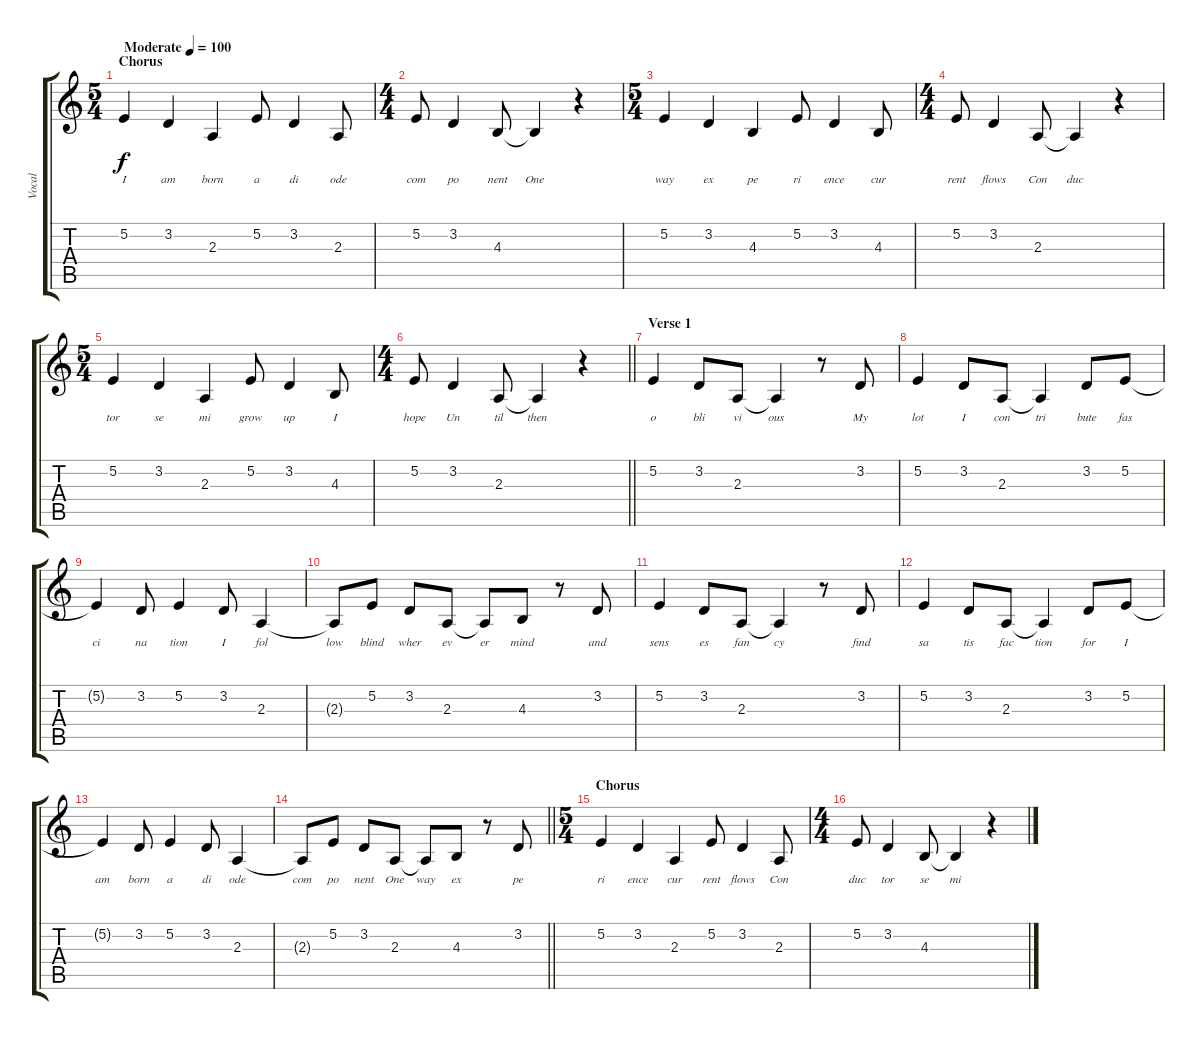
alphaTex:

\track ("Vocal" "Vocal") {instrument acousticgrandpiano}
\staff {score tabs}
\tuning (E4 B3 G3 D3 A2 E2) {hide}
\ts (5 4)
\section ("" "Chorus")
\tempo (100 "Moderate")
\clef g2
\ks c
5.2.4{lyrics (0 "I") lyrics (1 "") lyrics (2 "") lyrics (3 "") lyrics (4 "") dy f instrument acousticgrandpiano} 3.2.4{lyrics (0 "am") lyrics (1 "") lyrics (2 "") lyrics (3 "") lyrics (4 "")} 2.3.4{lyrics (0 "born") lyrics (1 "") lyrics (2 "") lyrics (3 "") lyrics (4 "")} 5.2.8{lyrics (0 "a") lyrics (1 "") lyrics (2 "") lyrics (3 "") lyrics (4 "")} 3.2.4{lyrics (0 "di") lyrics (1 "") lyrics (2 "") lyrics (3 "") lyrics (4 "")} 2.3.8{lyrics (0 "ode") lyrics (1 "") lyrics (2 "") lyrics (3 "") lyrics (4 "")} |
\ts (4 4)
5.2.8{lyrics (0 "com") lyrics (1 "") lyrics (2 "") lyrics (3 "") lyrics (4 "")} 3.2.4{lyrics (0 "po") lyrics (1 "") lyrics (2 "") lyrics (3 "") lyrics (4 "")} 4.3.8{lyrics (0 "nent") lyrics (1 "") lyrics (2 "") lyrics (3 "") lyrics (4 "")} 4.3{t}.4{lyrics (0 "One") lyrics (1 "") lyrics (2 "") lyrics (3 "") lyrics (4 "")} r.4 |
\ts (5 4)
5.2.4{lyrics (0 "way") lyrics (1 "") lyrics (2 "") lyrics (3 "") lyrics (4 "")} 3.2.4{lyrics (0 "ex") lyrics (1 "") lyrics (2 "") lyrics (3 "") lyrics (4 "")} 4.3.4{lyrics (0 "pe") lyrics (1 "") lyrics (2 "") lyrics (3 "") lyrics (4 "")} 5.2.8{lyrics (0 "ri") lyrics (1 "") lyrics (2 "") lyrics (3 "") lyrics (4 "")} 3.2.4{lyrics (0 "ence") lyrics (1 "") lyrics (2 "") lyrics (3 "") lyrics (4 "")} 4.3.8{lyrics (0 "cur") lyrics (1 "") lyrics (2 "") lyrics (3 "") lyrics (4 "")} |
\ts (4 4)
5.2.8{lyrics (0 "rent") lyrics (1 "") lyrics (2 "") lyrics (3 "") lyrics (4 "")} 3.2.4{lyrics (0 "flows") lyrics (1 "") lyrics (2 "") lyrics (3 "") lyrics (4 "")} 2.3.8{lyrics (0 "Con") lyrics (1 "") lyrics (2 "") lyrics (3 "") lyrics (4 "")} 2.3{t}.4{lyrics (0 "duc") lyrics (1 "") lyrics (2 "") lyrics (3 "") lyrics (4 "")} r.4 |
\ts (5 4)
5.2.4{lyrics (0 "tor") lyrics (1 "") lyrics (2 "") lyrics (3 "") lyrics (4 "")} 3.2.4{lyrics (0 "se") lyrics (1 "") lyrics (2 "") lyrics (3 "") lyrics (4 "")} 2.3.4{lyrics (0 "mi") lyrics (1 "") lyrics (2 "") lyrics (3 "") lyrics (4 "")} 5.2.8{lyrics (0 "grow") lyrics (1 "") lyrics (2 "") lyrics (3 "") lyrics (4 "")} 3.2.4{lyrics (0 "up") lyrics (1 "") lyrics (2 "") lyrics (3 "") lyrics (4 "")} 4.3.8{lyrics (0 "I") lyrics (1 "") lyrics (2 "") lyrics (3 "") lyrics (4 "")} |
\ts (4 4)
\barLineRight lightlight
5.2.8{lyrics (0 "hope") lyrics (1 "") lyrics (2 "") lyrics (3 "") lyrics (4 "")} 3.2.4{lyrics (0 "Un") lyrics (1 "") lyrics (2 "") lyrics (3 "") lyrics (4 "")} 2.3.8{lyrics (0 "til") lyrics (1 "") lyrics (2 "") lyrics (3 "") lyrics (4 "")} 2.3{t}.4{lyrics (0 "then") lyrics (1 "") lyrics (2 "") lyrics (3 "") lyrics (4 "")} r.4 |
\section ("" "Verse 1")
5.2.4{lyrics (0 "o") lyrics (1 "") lyrics (2 "") lyrics (3 "") lyrics (4 "")} 3.2.8{lyrics (0 "bli") lyrics (1 "") lyrics (2 "") lyrics (3 "") lyrics (4 "")} 2.3.8{lyrics (0 "vi") lyrics (1 "") lyrics (2 "") lyrics (3 "") lyrics (4 "")} 2.3{t}.4{lyrics (0 "ous") lyrics (1 "") lyrics (2 "") lyrics (3 "") lyrics (4 "")} r.8 3.2.8{lyrics (0 "My") lyrics (1 "") lyrics (2 "") lyrics (3 "") lyrics (4 "")} |
5.2.4{lyrics (0 "lot") lyrics (1 "") lyrics (2 "") lyrics (3 "") lyrics (4 "")} 3.2.8{lyrics (0 "I") lyrics (1 "") lyrics (2 "") lyrics (3 "") lyrics (4 "")} 2.3.8{lyrics (0 "con") lyrics (1 "") lyrics (2 "") lyrics (3 "") lyrics (4 "")} 2.3{t}.4{lyrics (0 "tri") lyrics (1 "") lyrics (2 "") lyrics (3 "") lyrics (4 "")} 3.2.8{lyrics (0 "bute") lyrics (1 "") lyrics (2 "") lyrics (3 "") lyrics (4 "")} 5.2.8{lyrics (0 "fas") lyrics (1 "") lyrics (2 "") lyrics (3 "") lyrics (4 "")} |
5.2{t}.4{lyrics (0 "ci") lyrics (1 "") lyrics (2 "") lyrics (3 "") lyrics (4 "")} 3.2.8{lyrics (0 "na") lyrics (1 "") lyrics (2 "") lyrics (3 "") lyrics (4 "")} 5.2.4{lyrics (0 "tion") lyrics (1 "") lyrics (2 "") lyrics (3 "") lyrics (4 "")} 3.2.8{lyrics (0 "I") lyrics (1 "") lyrics (2 "") lyrics (3 "") lyrics (4 "")} 2.3.4{lyrics (0 "fol") lyrics (1 "") lyrics (2 "") lyrics (3 "") lyrics (4 "")} |
2.3{t}.8{lyrics (0 "low") lyrics (1 "") lyrics (2 "") lyrics (3 "") lyrics (4 "")} 5.2.8{lyrics (0 "blind") lyrics (1 "") lyrics (2 "") lyrics (3 "") lyrics (4 "")} 3.2.8{lyrics (0 "wher") lyrics (1 "") lyrics (2 "") lyrics (3 "") lyrics (4 "")} 2.3.8{lyrics (0 "ev") lyrics (1 "") lyrics (2 "") lyrics (3 "") lyrics (4 "")} 2.3{t}.8{lyrics (0 "er") lyrics (1 "") lyrics (2 "") lyrics (3 "") lyrics (4 "")} 4.3.8{lyrics (0 "mind") lyrics (1 "") lyrics (2 "") lyrics (3 "") lyrics (4 "")} r.8 3.2.8{lyrics (0 "and") lyrics (1 "") lyrics (2 "") lyrics (3 "") lyrics (4 "")} |
5.2.4{lyrics (0 "sens") lyrics (1 "") lyrics (2 "") lyrics (3 "") lyrics (4 "")} 3.2.8{lyrics (0 "es") lyrics (1 "") lyrics (2 "") lyrics (3 "") lyrics (4 "")} 2.3.8{lyrics (0 "fan") lyrics (1 "") lyrics (2 "") lyrics (3 "") lyrics (4 "")} 2.3{t}.4{lyrics (0 "cy") lyrics (1 "") lyrics (2 "") lyrics (3 "") lyrics (4 "")} r.8 3.2.8{lyrics (0 "find") lyrics (1 "") lyrics (2 "") lyrics (3 "") lyrics (4 "")} |
5.2.4{lyrics (0 "sa") lyrics (1 "") lyrics (2 "") lyrics (3 "") lyrics (4 "")} 3.2.8{lyrics (0 "tis") lyrics (1 "") lyrics (2 "") lyrics (3 "") lyrics (4 "")} 2.3.8{lyrics (0 "fac") lyrics (1 "") lyrics (2 "") lyrics (3 "") lyrics (4 "")} 2.3{t}.4{lyrics (0 "tion") lyrics (1 "") lyrics (2 "") lyrics (3 "") lyrics (4 "")} 3.2.8{lyrics (0 "for") lyrics (1 "") lyrics (2 "") lyrics (3 "") lyrics (4 "")} 5.2.8{lyrics (0 "I") lyrics (1 "") lyrics (2 "") lyrics (3 "") lyrics (4 "")} |
5.2{t}.4{lyrics (0 "am") lyrics (1 "") lyrics (2 "") lyrics (3 "") lyrics (4 "")} 3.2.8{lyrics (0 "born") lyrics (1 "") lyrics (2 "") lyrics (3 "") lyrics (4 "")} 5.2.4{lyrics (0 "a") lyrics (1 "") lyrics (2 "") lyrics (3 "") lyrics (4 "")} 3.2.8{lyrics (0 "di") lyrics (1 "") lyrics (2 "") lyrics (3 "") lyrics (4 "")} 2.3.4{lyrics (0 "ode") lyrics (1 "") lyrics (2 "") lyrics (3 "") lyrics (4 "")} |
\barLineRight lightlight
2.3{t}.8{lyrics (0 "com") lyrics (1 "") lyrics (2 "") lyrics (3 "") lyrics (4 "")} 5.2.8{lyrics (0 "po") lyrics (1 "") lyrics (2 "") lyrics (3 "") lyrics (4 "")} 3.2.8{lyrics (0 "nent") lyrics (1 "") lyrics (2 "") lyrics (3 "") lyrics (4 "")} 2.3.8{lyrics (0 "One") lyrics (1 "") lyrics (2 "") lyrics (3 "") lyrics (4 "")} 2.3{t}.8{lyrics (0 "way") lyrics (1 "") lyrics (2 "") lyrics (3 "") lyrics (4 "")} 4.3.8{lyrics (0 "ex") lyrics (1 "") lyrics (2 "") lyrics (3 "") lyrics (4 "")} r.8 3.2.8{lyrics (0 "pe") lyrics (1 "") lyrics (2 "") lyrics (3 "") lyrics (4 "")} |
\ts (5 4)
\section ("" "Chorus")
5.2.4{lyrics (0 "ri") lyrics (1 "") lyrics (2 "") lyrics (3 "") lyrics (4 "")} 3.2.4{lyrics (0 "ence") lyrics (1 "") lyrics (2 "") lyrics (3 "") lyrics (4 "")} 2.3.4{lyrics (0 "cur") lyrics (1 "") lyrics (2 "") lyrics (3 "") lyrics (4 "")} 5.2.8{lyrics (0 "rent") lyrics (1 "") lyrics (2 "") lyrics (3 "") lyrics (4 "")} 3.2.4{lyrics (0 "flows") lyrics (1 "") lyrics (2 "") lyrics (3 "") lyrics (4 "")} 2.3.8{lyrics (0 "Con") lyrics (1 "") lyrics (2 "") lyrics (3 "") lyrics (4 "")} |
\ts (4 4)
5.2.8{lyrics (0 "duc") lyrics (1 "") lyrics (2 "") lyrics (3 "") lyrics (4 "")} 3.2.4{lyrics (0 "tor") lyrics (1 "") lyrics (2 "") lyrics (3 "") lyrics (4 "")} 4.3.8{lyrics (0 "se") lyrics (1 "") lyrics (2 "") lyrics (3 "") lyrics (4 "")} 4.3{t}.4{lyrics (0 "mi") lyrics (1 "") lyrics (2 "") lyrics (3 "") lyrics (4 "")} r.4
